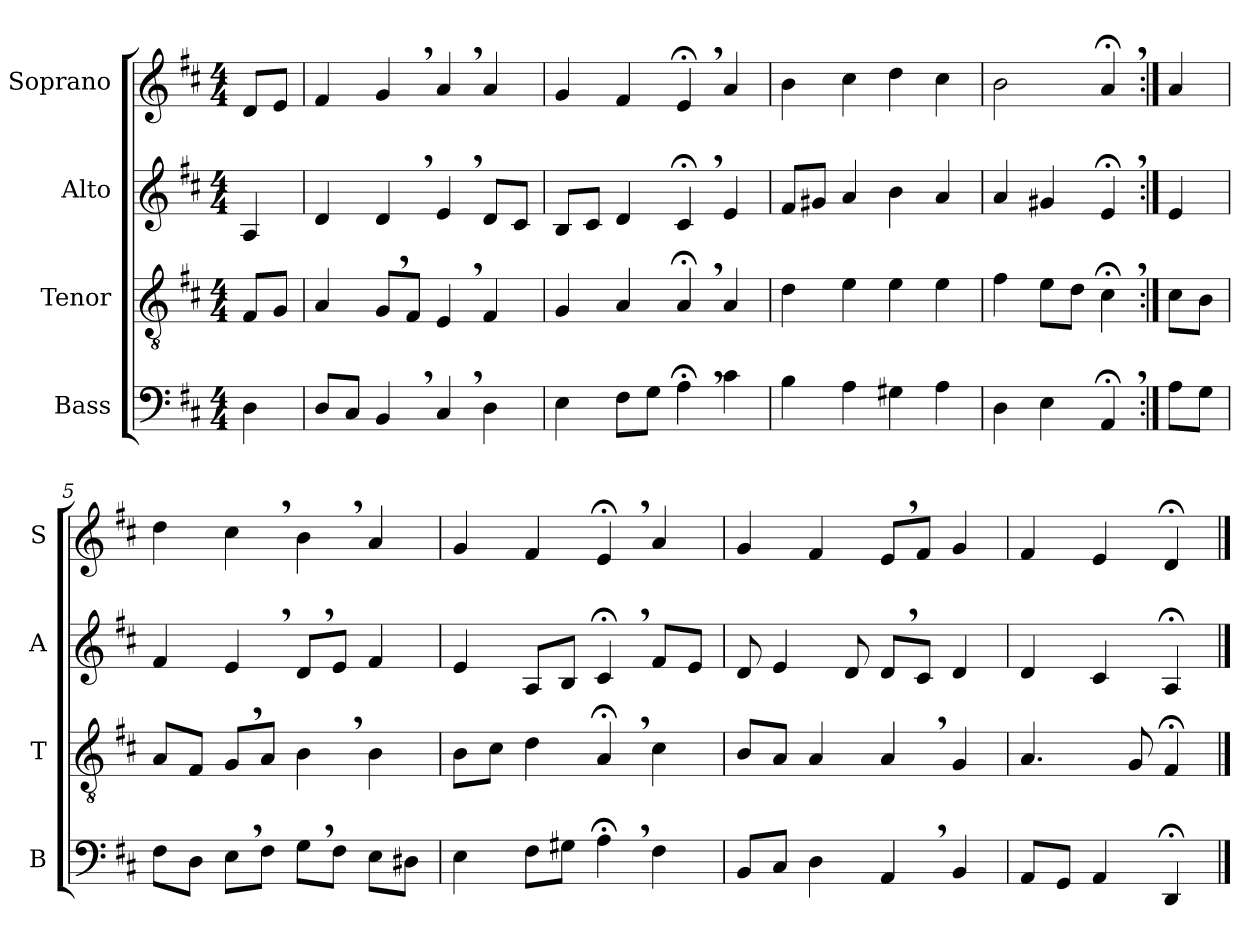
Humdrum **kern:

**kern	**kern	**kern	**kern
*part4	*part3	*part2	*part1
*staff4	*staff3	*staff2	*staff1
*I"Bass	*I"Tenor	*I"Alto	*I"Soprano
*I'B	*I'T	*I'A	*I'S
*clefF4	*clefGv2	*clefG2	*clefG2
*k[f#c#]	*k[f#c#]	*k[f#c#]	*k[f#c#]
*M4/4	*M4/4	*M4/4	*M4/4
=	=	=	=
4D\	8F#/L	4A/	8d/L
.	8G/J	.	8e/J
=1	=1	=1	=1
8D/L	4A/	4d/	4f#/
8C#/J	.	.	.
4BB,/	8G,/L	4d,/	4g,/
.	8F#/J	.	.
4C#,/	4E,/	4e,/	4a,/
4D\	4F#/	8d/L	4a/
.	.	8c#/J	.
=2	=2	=2	=2
4E\	4G/	8B/L	4g/
.	.	8c#/J	.
8F#\L	4A/	4d/	4f#/
8G\J	.	.	.
4A;<,\	4A;<,/	4c#;<,/	4e;<,/
4c#\	4A/	4e/	4a/
=3	=3	=3	=3
4B\	4d\	8f#/L	4b\
.	.	8g#X/J	.
4A\	4e\	4a/	4cc#\
4G#X\	4e\	4b\	4dd:\
4A\	4e\	4a/	4cc#\
=4	=4	=4	=4
4D\	4f#\	4a/	2b\
4E\	8e\L	4g#X/	.
.	8d\J	.	.
4AA;<,/	4c#;<,\	4e;<,/	4a;<,/
=4b:|!	=4b:|!	=4b:|!	=4b:|!
8A\L	8c#\L	4e/	4a/
8G\J	8B\J	.	.
=5	=5	=5	=5
8F#\L	8A/L	4f#/	4dd\
8D\J	8F#/J	.	.
8E,\L	8G,/L	4e,/	4cc#,\
8F#\J	8A/J	.	.
8G,\L	4B,\	8d,/L	4b,\
8F#\J	.	8e/J	.
8E\L	4B\	4f#/	4a/
8D#X\J	.	.	.
=6	=6	=6	=6
4E\	8B\L	4e/	4g/
.	8c#\J	.	.
8F#\L	4d\	8A/L	4f#/
8G#X\J	.	8B/J	.
4A;<,\	4A;<,/	4c#;<,/	4e;<,/
4F#\	4c#\	8f#/L	4a/
.	.	8e/J	.
=7	=7	=7	=7
8BB/L	8B/L	8d/	4g/
8C#/J	8A/J	4e/	.
4D\	4A/	.	4f#/
.	.	8d/	.
4AA,/	4A,/	8d,/L	8e,/L
.	.	8c#/J	8f#/J
4BB/	4G/	4d/	4g/
=8	=8	=8	=8
8AA/L	4.A/	4d/	4f#/
8GG/J	.	.	.
4AA/	.	4c#/	4e/
.	8G/	.	.
4DD;</	4F#;</	4A;</	4d;</
==	==	==	==
*-	*-	*-	*-
